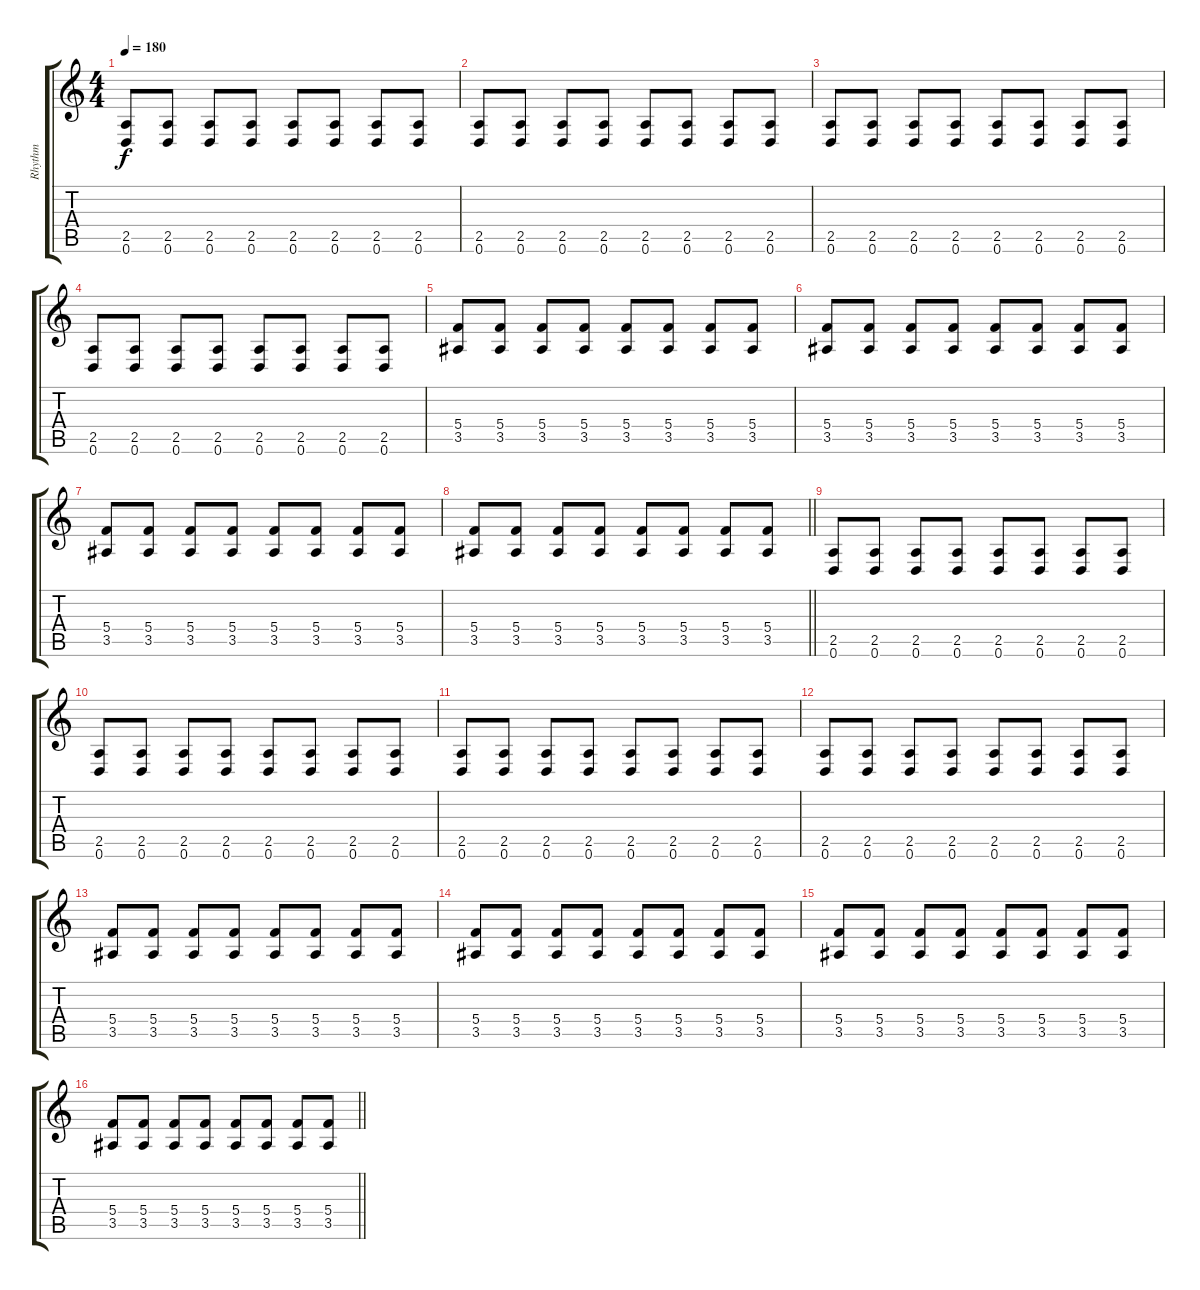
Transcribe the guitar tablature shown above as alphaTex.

\track ("Rhythm" "Rhythm") {instrument distortionguitar}
\staff {score tabs}
\tuning (D4 A3 F3 C3 G2 D2) {hide}
\ts (4 4)
\tempo 180
\clef g2
\ks c
(2.5 0.6).8{dy f volume 13} (2.5 0.6).8 (2.5 0.6).8 (2.5 0.6).8 (2.5 0.6).8 (2.5 0.6).8 (2.5 0.6).8 (2.5 0.6).8 |
(2.5 0.6).8 (2.5 0.6).8 (2.5 0.6).8 (2.5 0.6).8 (2.5 0.6).8 (2.5 0.6).8 (2.5 0.6).8 (2.5 0.6).8 |
(2.5 0.6).8 (2.5 0.6).8 (2.5 0.6).8 (2.5 0.6).8 (2.5 0.6).8 (2.5 0.6).8 (2.5 0.6).8 (2.5 0.6).8 |
(2.5 0.6).8 (2.5 0.6).8 (2.5 0.6).8 (2.5 0.6).8 (2.5 0.6).8 (2.5 0.6).8 (2.5 0.6).8 (2.5 0.6).8 |
(5.4 3.5).8 (5.4 3.5).8 (5.4 3.5).8 (5.4 3.5).8 (5.4 3.5).8 (5.4 3.5).8 (5.4 3.5).8 (5.4 3.5).8 |
(5.4 3.5).8 (5.4 3.5).8 (5.4 3.5).8 (5.4 3.5).8 (5.4 3.5).8 (5.4 3.5).8 (5.4 3.5).8 (5.4 3.5).8 |
(5.4 3.5).8 (5.4 3.5).8 (5.4 3.5).8 (5.4 3.5).8 (5.4 3.5).8 (5.4 3.5).8 (5.4 3.5).8 (5.4 3.5).8 |
\barLineRight lightlight
(5.4 3.5).8 (5.4 3.5).8 (5.4 3.5).8 (5.4 3.5).8 (5.4 3.5).8 (5.4 3.5).8 (5.4 3.5).8 (5.4 3.5).8 |
\section ("" "")
(2.5 0.6).8{volume 13} (2.5 0.6).8 (2.5 0.6).8 (2.5 0.6).8 (2.5 0.6).8 (2.5 0.6).8 (2.5 0.6).8 (2.5 0.6).8 |
(2.5 0.6).8 (2.5 0.6).8 (2.5 0.6).8 (2.5 0.6).8 (2.5 0.6).8 (2.5 0.6).8 (2.5 0.6).8 (2.5 0.6).8 |
(2.5 0.6).8 (2.5 0.6).8 (2.5 0.6).8 (2.5 0.6).8 (2.5 0.6).8 (2.5 0.6).8 (2.5 0.6).8 (2.5 0.6).8 |
(2.5 0.6).8 (2.5 0.6).8 (2.5 0.6).8 (2.5 0.6).8 (2.5 0.6).8 (2.5 0.6).8 (2.5 0.6).8 (2.5 0.6).8 |
(5.4 3.5).8 (5.4 3.5).8 (5.4 3.5).8 (5.4 3.5).8 (5.4 3.5).8 (5.4 3.5).8 (5.4 3.5).8 (5.4 3.5).8 |
(5.4 3.5).8 (5.4 3.5).8 (5.4 3.5).8 (5.4 3.5).8 (5.4 3.5).8 (5.4 3.5).8 (5.4 3.5).8 (5.4 3.5).8 |
(5.4 3.5).8 (5.4 3.5).8 (5.4 3.5).8 (5.4 3.5).8 (5.4 3.5).8 (5.4 3.5).8 (5.4 3.5).8 (5.4 3.5).8 |
\barLineRight lightlight
(5.4 3.5).8 (5.4 3.5).8 (5.4 3.5).8 (5.4 3.5).8 (5.4 3.5).8 (5.4 3.5).8 (5.4 3.5).8 (5.4 3.5).8
